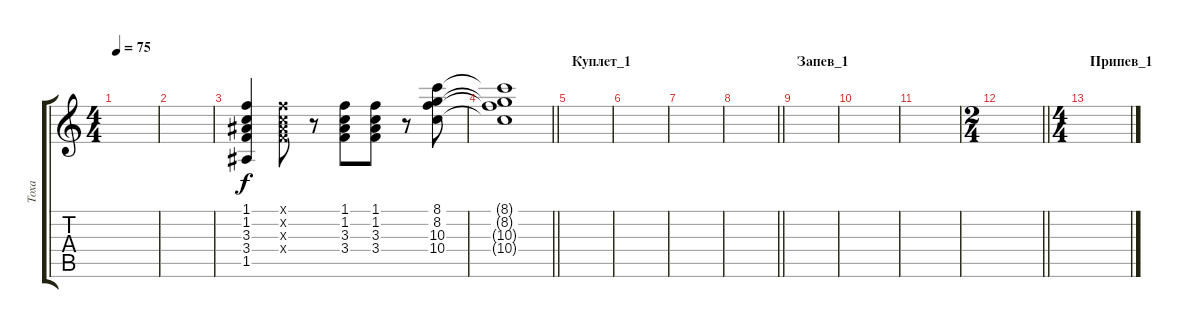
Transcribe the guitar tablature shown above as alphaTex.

\track ("Тоха" "Тоха") {instrument distortionguitar}
\staff {score tabs}
\tuning (E4 B3 G3 D3 A2 E2) {hide}
\ts (4 4)
\tempo 75
\clef g2
\ks c
|
|
(1.1 1.2 3.3 3.4 1.5).4 (1.1{x} 1.2{x} 3.3{x} 3.4{x}).8 r.8 (1.1 1.2 3.3 3.4).8 (1.1 1.2 3.3 3.4).8 r.8 (8.1 8.2 10.3 10.4).8 |
\barLineRight lightlight
(8.1{t} 8.2{t} 10.3{t} 10.4{t}).1 |
\section ("" "Куплет_1")
|
|
|
\barLineRight lightlight
|
\section ("" "Запев_1")
|
|
|
\ts (2 4)
\barLineRight lightlight
|
\ts (4 4)
\section ("" "Припев_1")
